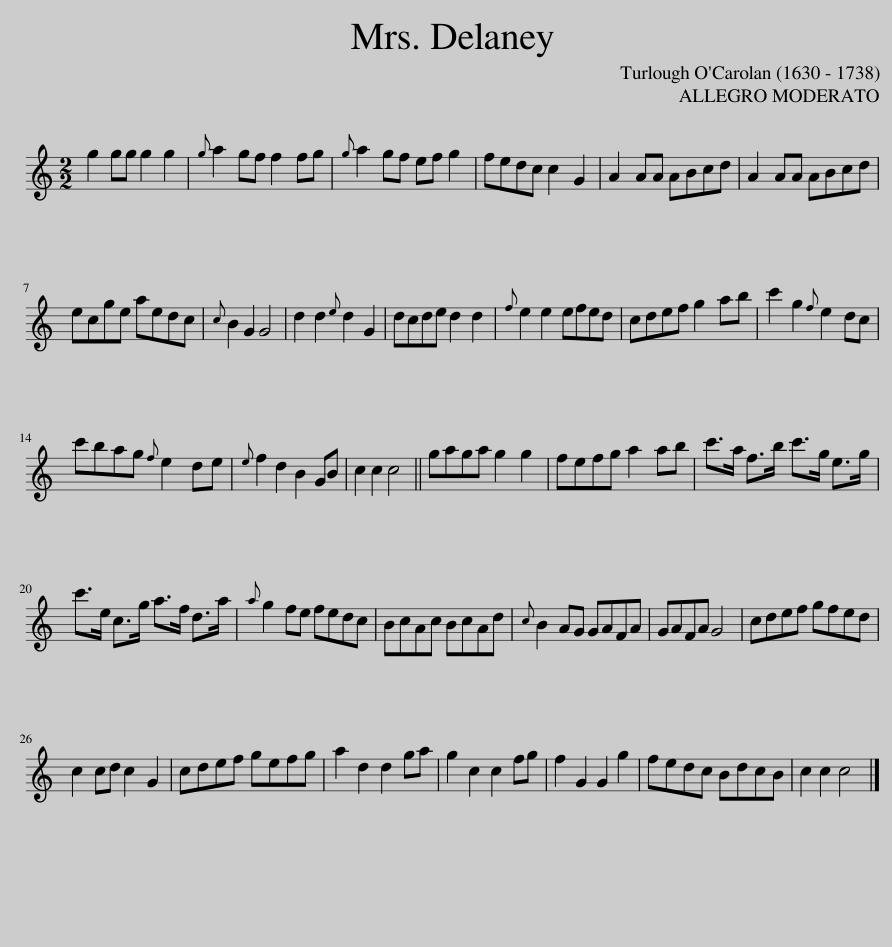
X:1
L:1/8
M:2/2
I:linebreak $
K:C
V:1 treble
V:1
 g2 gg g2 g2 |{g} a2 gf f2 fg |{g} a2 gf ef g2 | fedc c2 G2 | A2 AA ABcd | %5
 A2 AA ABcd |$ ecge aedc |{c} B2 G2 G4 | d2 d2{e} d2 G2 | dcde d2 d2 | %10
{f} e2 e2 efed | cdef g2 ab | c'2 g2{f} e2 dc |$ c'bag{f} e2 de |{e} f2 d2 B2 GB | %15
 c2 c2 c4 || gaga g2 g2 | fefg a2 ab | c'>a f>b c'>g e>g |$ c'>e c>g a>f d>a | %20
{a} g2 fe fedc | BcAc BcAd |{c} B2 AG GAFA | GAFA G4 | cdef gfed |$ %25
 c2 cd c2 G2 | cdef gefg | a2 d2 d2 ga | g2 c2 c2 fg | f2 G2 G2 g2 | %30
 fedc BdcB | c2 c2 c4 |] %32
